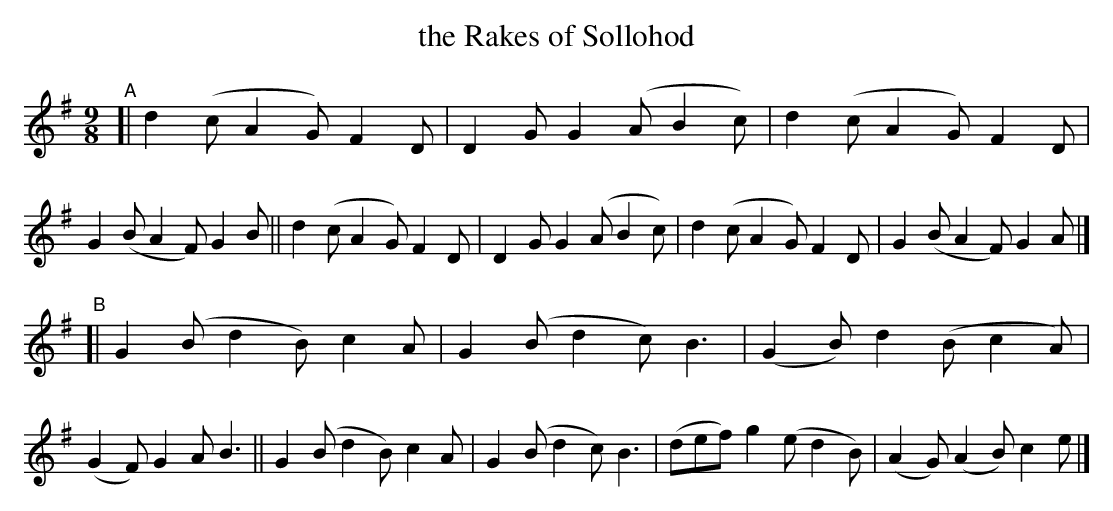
X:1
T: the Rakes of Sollohod
M: 9/8
L: 1/8
K: G
"^A"\
[| d2(c A2G) F2D | D2G G2(A B2c) | d2(c A2G) F2D | G2(B A2F) G2B \
|| d2(c A2G) F2D | D2G G2(A B2c) | d2(c A2G) F2D | G2(B A2F) G2A |]
"^B"\
[| G2(B d2B) c2A | G2(B d2c) B3 | (G2B) d2(B c2A) | (G2F) G2A B3 \
|| G2(B d2B) c2A | G2(B d2c) B3 | (def) g2(e d2B) | (A2G) (A2B) c2e |]
